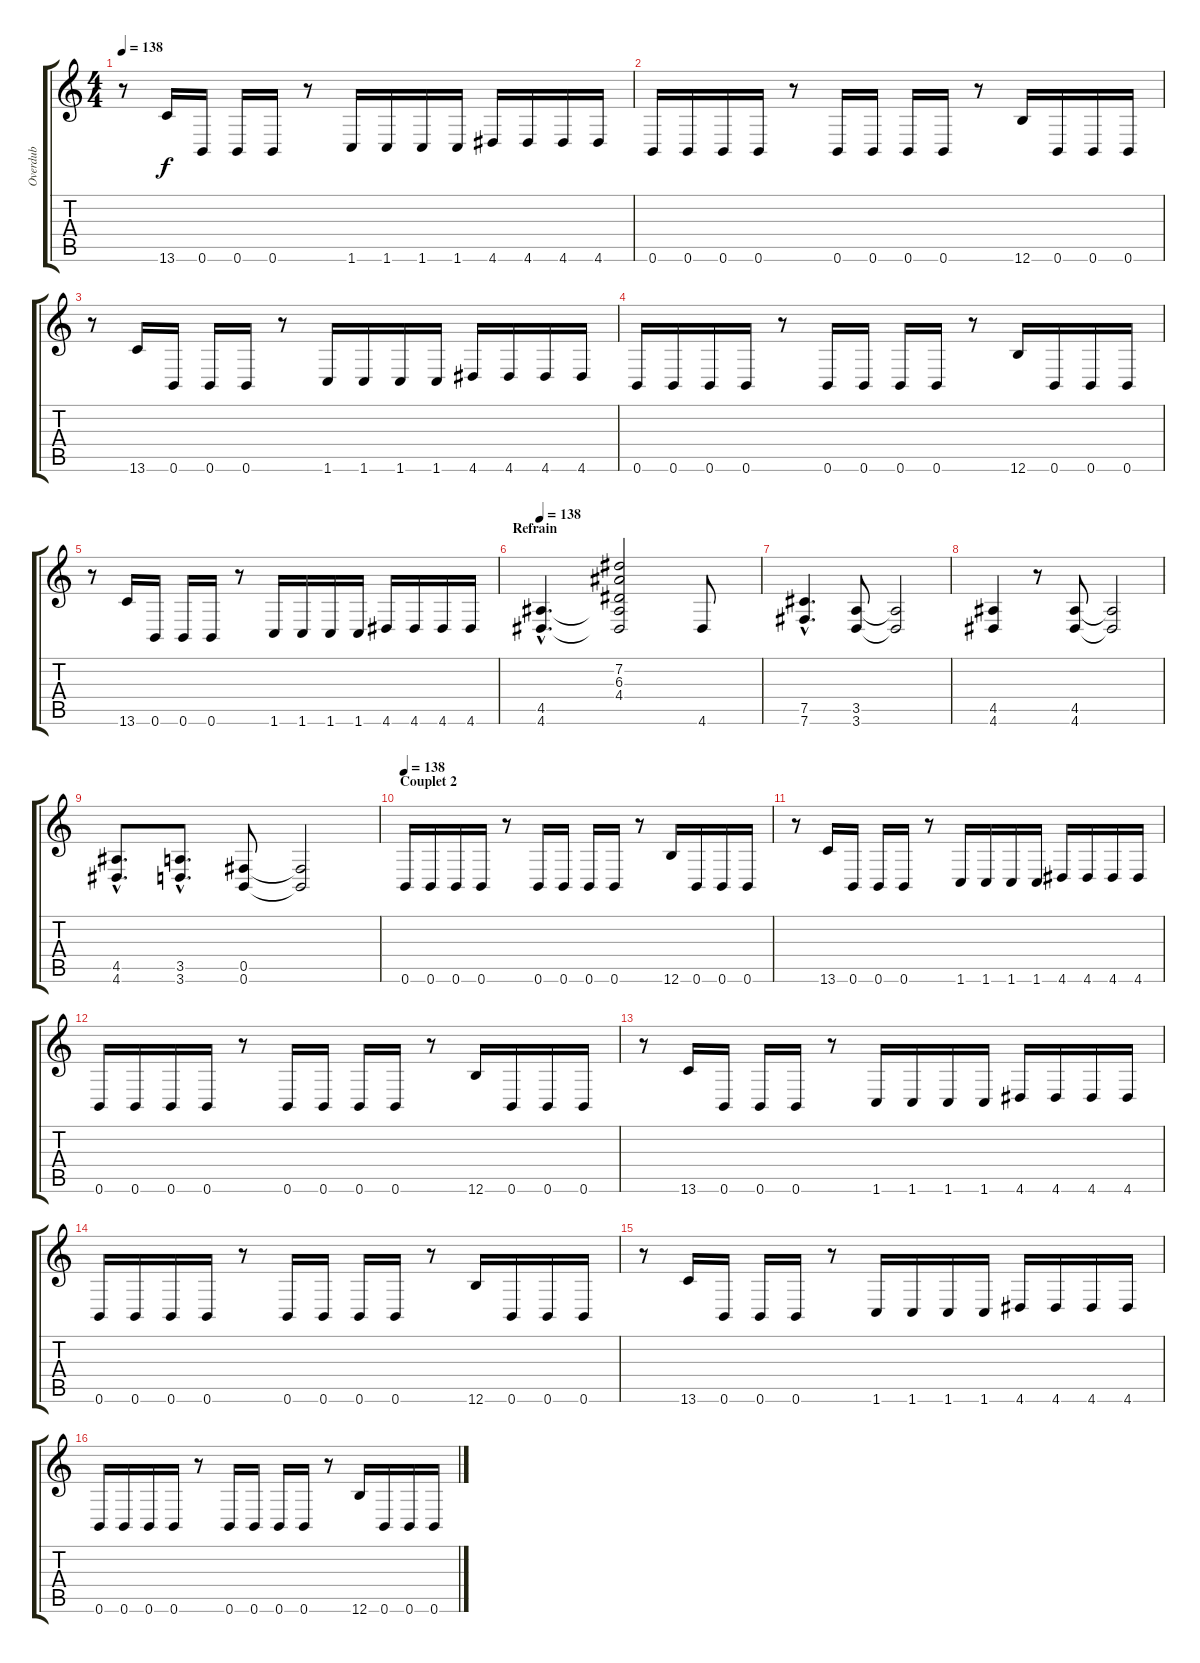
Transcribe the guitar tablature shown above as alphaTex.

\track ("Overdub" "Overdub") {instrument distortionguitar}
\staff {score tabs}
\tuning (Db4 Ab3 E3 B2 Gb2 B1) {hide}
\ts (4 4)
\tempo 138
\clef g2
\ks c
r.8{dy f} 13.6.16 0.6.16 0.6.16 0.6.16 r.8 1.6.16 1.6.16 1.6.16 1.6.16 4.6.16 4.6.16 4.6.16 4.6.16 |
0.6.16 0.6.16 0.6.16 0.6.16 r.8 0.6.16 0.6.16 0.6.16 0.6.16 r.8 12.6.16 0.6.16 0.6.16 0.6.16 |
r.8 13.6.16 0.6.16 0.6.16 0.6.16 r.8 1.6.16 1.6.16 1.6.16 1.6.16 4.6.16 4.6.16 4.6.16 4.6.16 |
0.6.16 0.6.16 0.6.16 0.6.16 r.8 0.6.16 0.6.16 0.6.16 0.6.16 r.8 12.6.16 0.6.16 0.6.16 0.6.16 |
r.8 13.6.16 0.6.16 0.6.16 0.6.16 r.8 1.6.16 1.6.16 1.6.16 1.6.16 4.6.16 4.6.16 4.6.16 4.6.16 |
\section ("" "Refrain")
\tempo 138
(4.5{hac} 4.6{hac}).4{d volume 12 balance 14 instrument distortionguitar} (7.2 6.3 4.4 4.5{t} 4.6{t}).2 4.6.8 |
(7.5{hac} 7.6{hac}).4{d} (3.5 3.6).8 (3.5{t} 3.6{t}).2 |
(4.5 4.6).4 r.8 (4.5 4.6).8 (4.5{t} 4.6{t}).2 |
(4.5{hac} 4.6{hac}).8{d} (3.5{hac} 3.6{hac}).8{d} (0.5 0.6).8 (0.5{t} 0.6{t}).2 |
\section ("" "Couplet 2")
\tempo 138
0.6.16{volume 12 balance 14 instrument distortionguitar} 0.6.16 0.6.16 0.6.16 r.8 0.6.16 0.6.16 0.6.16 0.6.16 r.8 12.6.16 0.6.16 0.6.16 0.6.16 |
r.8 13.6.16 0.6.16 0.6.16 0.6.16 r.8 1.6.16 1.6.16 1.6.16 1.6.16 4.6.16 4.6.16 4.6.16 4.6.16 |
0.6.16 0.6.16 0.6.16 0.6.16 r.8 0.6.16 0.6.16 0.6.16 0.6.16 r.8 12.6.16 0.6.16 0.6.16 0.6.16 |
r.8 13.6.16 0.6.16 0.6.16 0.6.16 r.8 1.6.16 1.6.16 1.6.16 1.6.16 4.6.16 4.6.16 4.6.16 4.6.16 |
0.6.16 0.6.16 0.6.16 0.6.16 r.8 0.6.16 0.6.16 0.6.16 0.6.16 r.8 12.6.16 0.6.16 0.6.16 0.6.16 |
r.8 13.6.16 0.6.16 0.6.16 0.6.16 r.8 1.6.16 1.6.16 1.6.16 1.6.16 4.6.16 4.6.16 4.6.16 4.6.16 |
0.6.16 0.6.16 0.6.16 0.6.16 r.8 0.6.16 0.6.16 0.6.16 0.6.16 r.8 12.6.16 0.6.16 0.6.16 0.6.16
